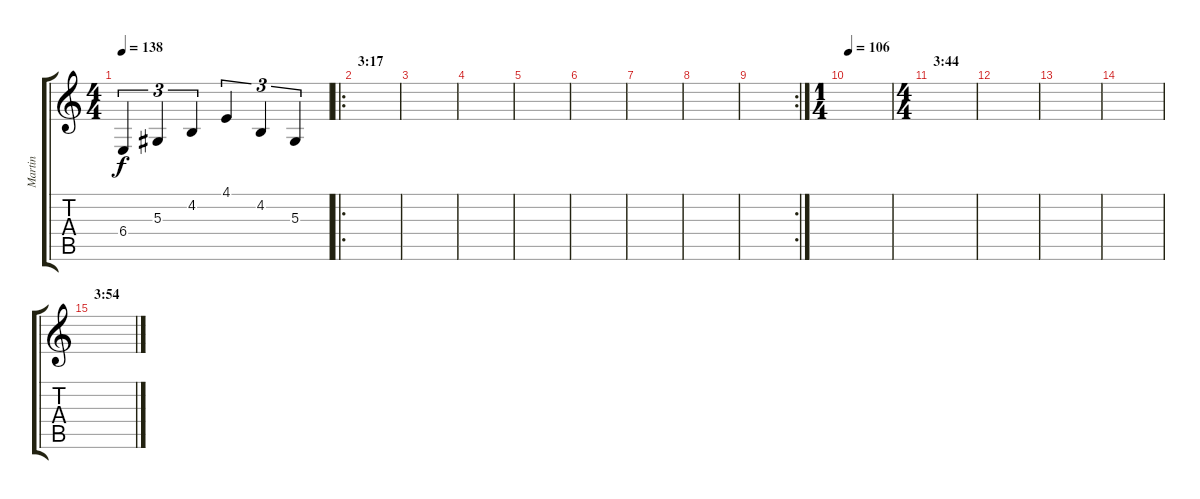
\track ("Martin" "Martin") {instrument stringensemble1}
\staff {score tabs}
\tuning (C4 G3 Eb3 Bb2 F2 C2) {hide}
\ts (4 4)
\tempo 138
\clef g2
\ks c
6.4.4{tu (3 2) dy f} 5.3.4{tu (3 2)} 4.2.4{tu (3 2)} 4.1.4{tu (3 2)} 4.2.4{tu (3 2)} 5.3.4{tu (3 2)} |
\ro
\section ("" "3:17")
|
|
|
|
|
|
|
\rc 2
|
\ts (1 4)
\tempo 106
|
\ts (4 4)
\section ("" "3:44")
|
|
|
|
\section ("" "3:54")
